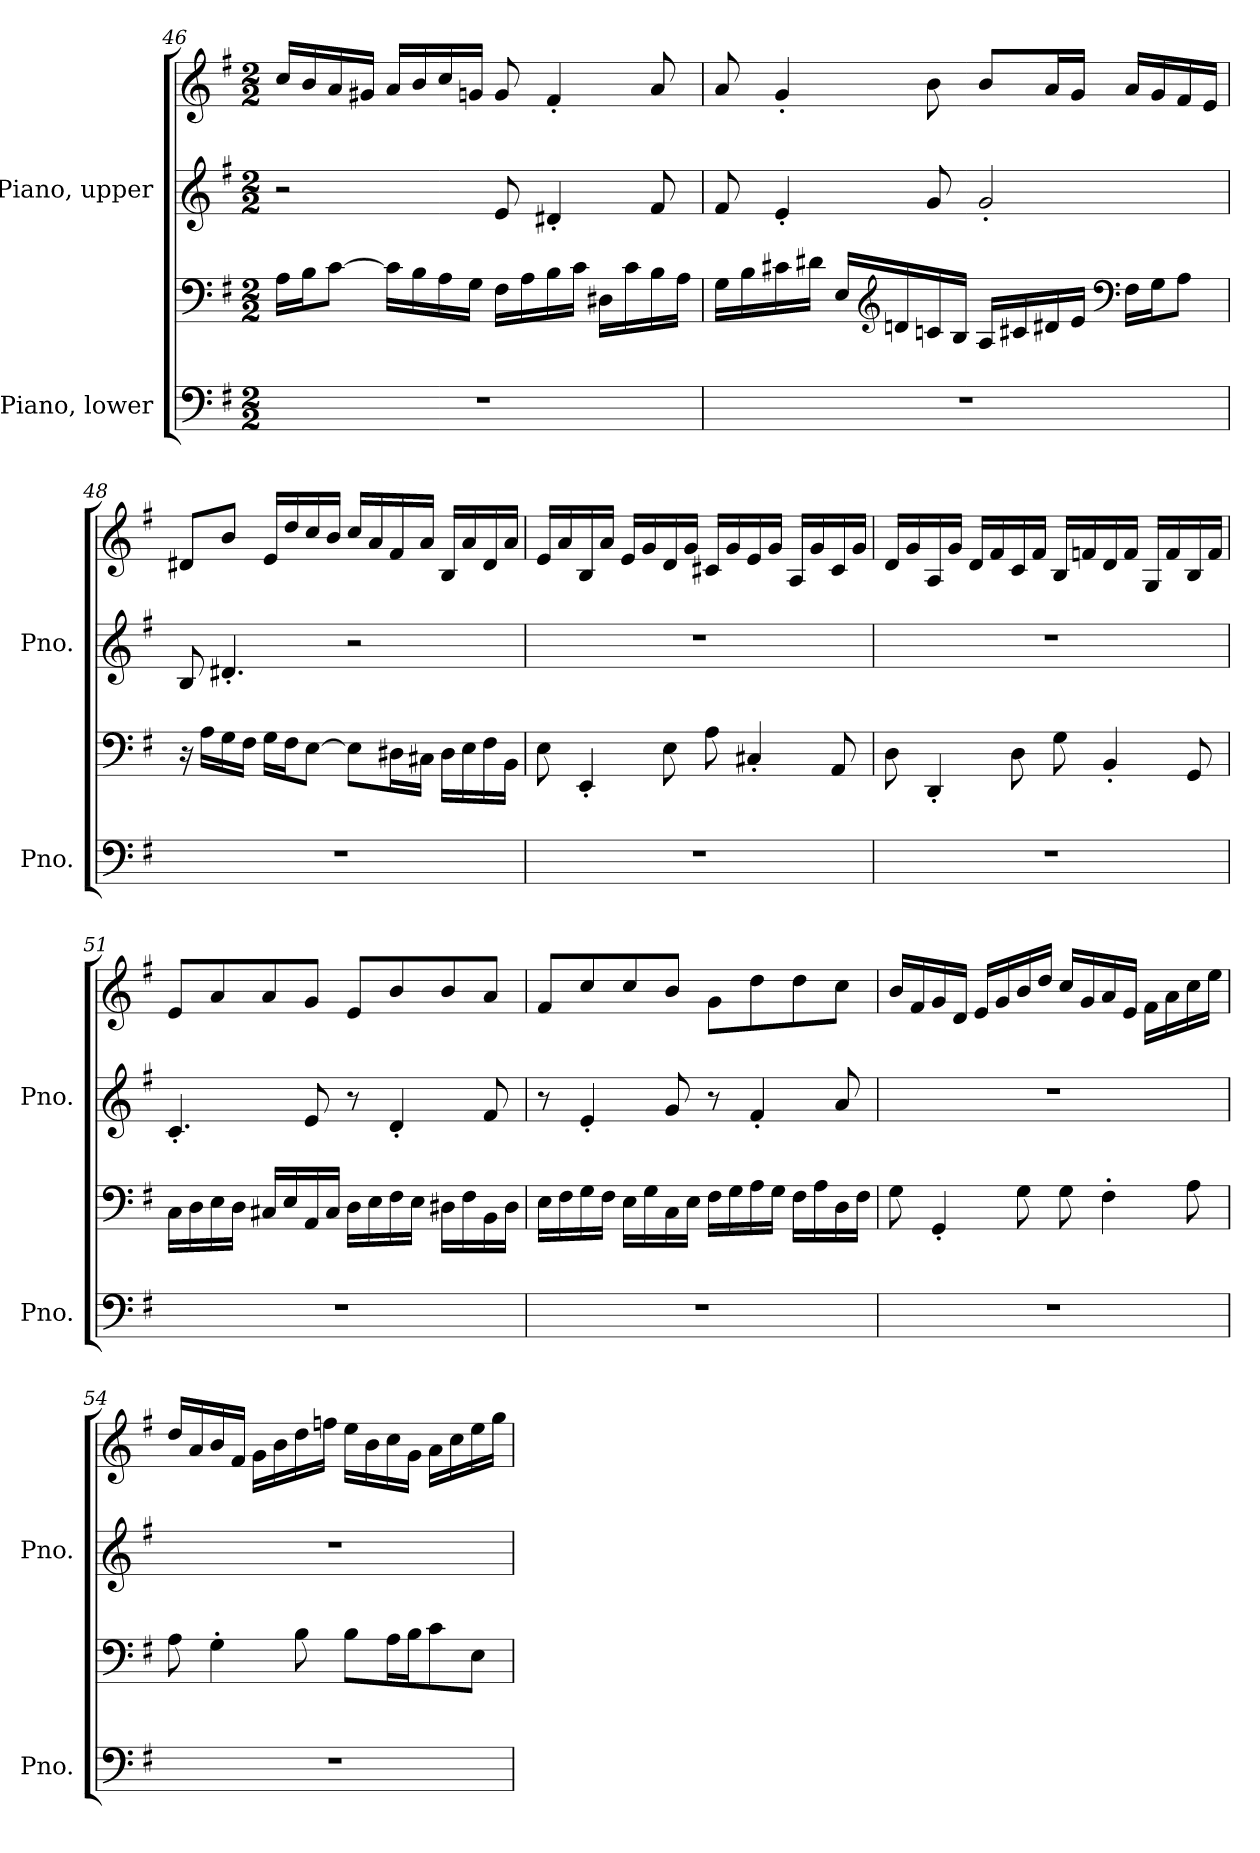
**kern	**kern	**kern	**kern
*part2	*part2	*part1	*part1
*staff4	*staff3	*staff2	*staff1
*I"Piano, lower	*	*I"Piano, upper	*
*I'Pno.	*	*I'Pno.	*
!!LO:PB:g=z
*clefF4	*clefF4	*clefG2	*clefG2
*k[f#]	*k[f#]	*k[f#]	*k[f#]
*M2/2	*M2/2	*M2/2	*M2/2
=46	=46	=46	=46
1r	16A\LL	2r	16cc/LL
.	16B\J	.	16b/
.	[8c\J	.	16a/
.	.	.	16g#X/JJ
.	16c\LL]	.	16a/LL
.	16B\	.	16b/
.	16A\	.	16cc/
.	16G\JJ	.	16gn/JJ
.	16F#\LL	8e/	8g/
.	16A\	.	.
.	16B\	4d#X'/	4f#'/
.	16c\JJ	.	.
.	16D#X\LL	.	.
.	16c\	.	.
.	16B\	8f#/	8a/
.	16A\JJ	.	.
=47	=47	=47	=47
1r	16G\LL	8f#/	8a/
.	16B\	.	.
.	16c#X\	4e'/	4g'/
.	16d#X\JJ	.	.
.	16E/LL	.	.
*	*clefG2	*	*
.	16dn/	.	.
.	16cn/	8g/	8b\
.	16B/JJ	.	.
.	16A/LL	2g'/	8b/L
.	16c#X/	.	.
.	16d#X/	.	16a/L
.	16e/JJ	.	16g/JJ
*	*clefF4	*	*
.	16F#\LL	.	16a/LL
.	16G\J	.	16g/
.	8A\J	.	16f#/
.	.	.	16e/JJ
!!LO:LB:g=z
=48	=48	=48	=48
1r	16r	8B/	8d#X/L
.	16A\LL	.	.
.	16G\	4.d#X'/	8b/J
.	16F#\JJ	.	.
.	16G\LL	.	16e/LL
.	16F#\J	.	16dd/
.	[8E\J	.	16cc/
.	.	.	16b/JJ
.	8E\L]	2r	16cc/LL
.	.	.	16a/
.	16D#X\L	.	16f#/
.	16C#X\JJ	.	16a/JJ
.	16D#\LL	.	16B/LL
.	16E\	.	16a/
.	16F#\	.	16d#/
.	16BB\JJ	.	16a/JJ
=49	=49	=49	=49
1r	8E\	1r	16e/LL
.	.	.	16a/
.	4EE'/	.	16B/
.	.	.	16a/JJ
.	.	.	16e/LL
.	.	.	16g/
.	8E\	.	16d/
.	.	.	16g/JJ
.	8A\	.	16c#X/LL
.	.	.	16g/
.	4C#X'/	.	16e/
.	.	.	16g/JJ
.	.	.	16A/LL
.	.	.	16g/
.	8AA/	.	16c#/
.	.	.	16g/JJ
!!LO:LB:g=z
=50	=50	=50	=50
1r	8D\	1r	16d/LL
.	.	.	16g/
.	4DD'/	.	16A/
.	.	.	16g/JJ
.	.	.	16d/LL
.	.	.	16f#/
.	8D\	.	16c/
.	.	.	16f#/JJ
.	8G\	.	16B/LL
.	.	.	16fn/
.	4BB'/	.	16d/
.	.	.	16f/JJ
.	.	.	16G/LL
.	.	.	16f/
.	8GG/	.	16B/
.	.	.	16f/JJ
=51	=51	=51	=51
1r	16C\LL	4.c'/	8e/L
.	16D\	.	.
.	16E\	.	8a/
.	16D\JJ	.	.
.	16C#X/LL	.	8a/
.	16E/	.	.
.	16AA/	8e/	8g/J
.	16C#/JJ	.	.
.	16D\LL	8r	8e/L
.	16E\	.	.
.	16F#\	4d'/	8b/
.	16E\JJ	.	.
.	16D#X\LL	.	8b/
.	16F#\	.	.
.	16BB\	8f#/	8a/J
.	16D#\JJ	.	.
!!LO:PB:g=z
=52	=52	=52	=52
1r	16E\LL	8r	8f#/L
.	16F#\	.	.
.	16G\	4e'/	8cc/
.	16F#\JJ	.	.
.	16E\LL	.	8cc/
.	16G\	.	.
.	16C\	8g/	8b/J
.	16E\JJ	.	.
.	16F#\LL	8r	8g\L
.	16G\	.	.
.	16A\	4f#'/	8dd\
.	16G\JJ	.	.
.	16F#\LL	.	8dd\
.	16A\	.	.
.	16D\	8a/	8cc\J
.	16F#\JJ	.	.
=53	=53	=53	=53
1r	8G\	1r	16b/LL
.	.	.	16f#/
.	4GG'/	.	16g/
.	.	.	16d/JJ
.	.	.	16e/LL
.	.	.	16g/
.	8G\	.	16b/
.	.	.	16dd/JJ
.	8G\	.	16cc/LL
.	.	.	16g/
.	4F#'\	.	16a/
.	.	.	16e/JJ
.	.	.	16f#\LL
.	.	.	16a\
.	8A\	.	16cc\
.	.	.	16ee\JJ
!!LO:LB:g=z
=54	=54	=54	=54
1r	8A\	1r	16dd/LL
.	.	.	16a/
.	4G'\	.	16b/
.	.	.	16f#/JJ
.	.	.	16g\LL
.	.	.	16b\
.	8B\	.	16dd\
.	.	.	16ffn\JJ
.	8B\L	.	16ee\LL
.	.	.	16b\
.	16A\L	.	16cc\
.	16B\J	.	16g\JJ
.	8c\	.	16a\LL
.	.	.	16cc\
.	8E\J	.	16ee\
.	.	.	16gg\JJ
=	=	=	=
*-	*-	*-	*-
